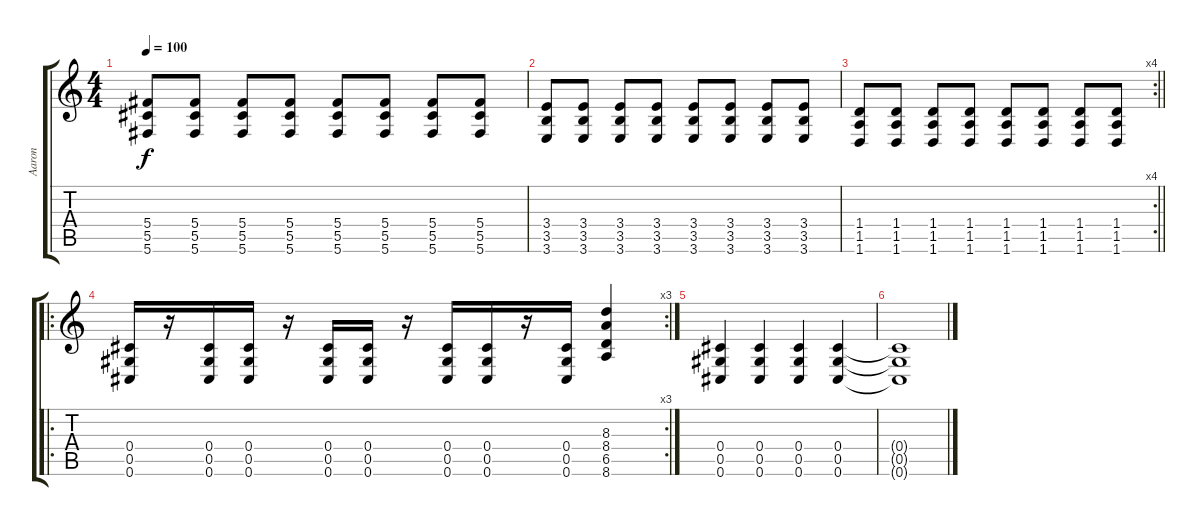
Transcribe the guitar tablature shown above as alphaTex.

\track ("Aaron" "Aaron") {instrument distortionguitar}
\staff {score tabs}
\tuning (Eb4 Bb3 Gb3 Db3 Ab2 Db2) {hide}
\ts (4 4)
\tempo 100
\clef g2
\ks c
(5.4 5.5 5.6).8{dy f} (5.4 5.5 5.6).8 (5.4 5.5 5.6).8 (5.4 5.5 5.6).8 (5.4 5.5 5.6).8 (5.4 5.5 5.6).8 (5.4 5.5 5.6).8 (5.4 5.5 5.6).8 |
(3.4 3.5 3.6).8 (3.4 3.5 3.6).8 (3.4 3.5 3.6).8 (3.4 3.5 3.6).8 (3.4 3.5 3.6).8 (3.4 3.5 3.6).8 (3.4 3.5 3.6).8 (3.4 3.5 3.6).8 |
\rc 4
\barLineRight lightlight
(1.4 1.5 1.6).8 (1.4 1.5 1.6).8 (1.4 1.5 1.6).8 (1.4 1.5 1.6).8 (1.4 1.5 1.6).8 (1.4 1.5 1.6).8 (1.4 1.5 1.6).8 (1.4 1.5 1.6).8 |
\ro
\rc 3
(0.4 0.5 0.6).16 r.16 (0.4 0.5 0.6).16 (0.4 0.5 0.6).16 r.16 (0.4 0.5 0.6).16 (0.4 0.5 0.6).16 r.16 (0.4 0.5 0.6).16 (0.4 0.5 0.6).16 r.16 (0.4 0.5 0.6).16 (8.3 8.4 6.5 8.6).4 |
(0.4 0.5 0.6).4 (0.4 0.5 0.6).4 (0.4 0.5 0.6).4 (0.4 0.5 0.6).4 |
(0.4{t} 0.5{t} 0.6{t}).1
